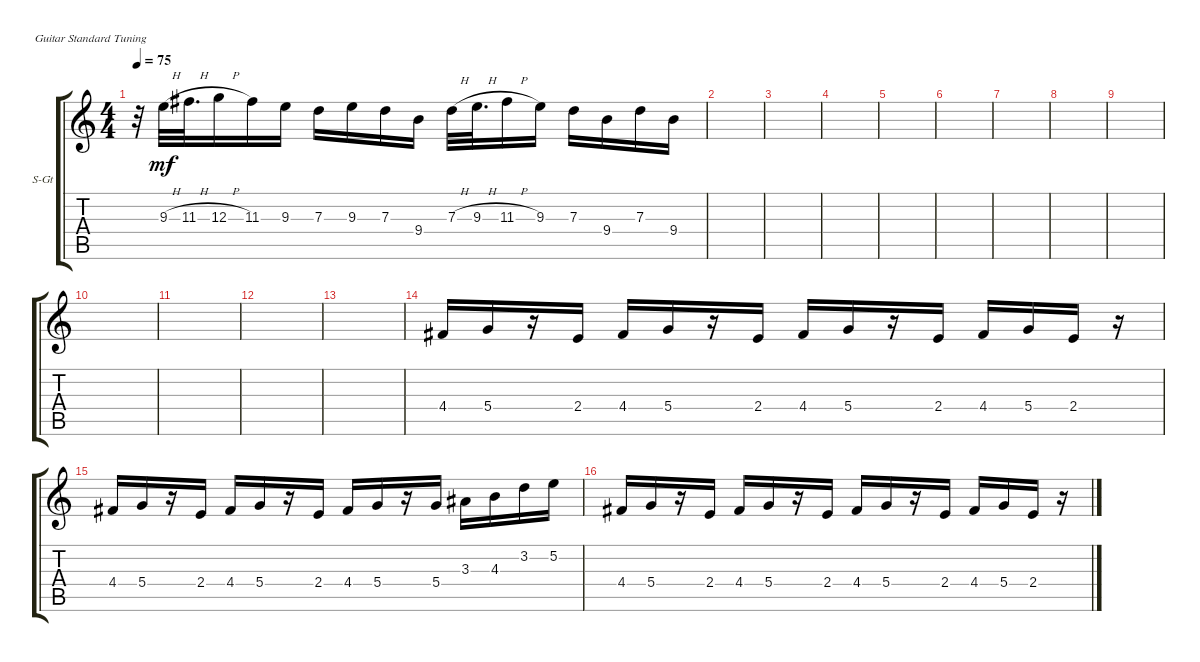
\defaultSystemsLayout 4
\bracketExtendMode groupsimilarinstruments
\firstSystemTrackNameOrientation horizontal
\otherSystemsTrackNameOrientation horizontal
\track ("Steel Guitar" "S-Gt") {instrument acousticguitarsteel}
\staff {score tabs}
\tuning (E4 B3 G3 D3 A2 E2)
\ts (4 4)
\tempo 75
\clef g2
\scale
0.485477
\ks c
r.32{dy mf instrument acousticguitarsteel} 9.3{h}.32 11.3{h}.32{d} 12.3{h}.16 11.3.16 9.3.16 7.3.16 9.3.16 7.3.16 9.4.16 7.3{h}.32 9.3{h}.32{d} 11.3{h}.16 9.3.16 7.3.16 9.4.16 7.3.16 9.4.16 |
\scale
0.257261 |
\scale
0.257261 |
\scale
0.333333 |
\scale
0.333333 |
\scale
0.333333 |
\scale
0.333333 |
\scale
0.333333 |
\scale
0.333333 |
\scale
0.333333 |
\scale
0.333333 |
\scale
0.333333 |
|
4.4.16 5.4.16 r.16 2.4.16 4.4.16 5.4.16 r.16 2.4.16 4.4.16 5.4.16 r.16 2.4.16 4.4.16 5.4.16 2.4.16 r.16 |
4.4.16 5.4.16 r.16 2.4.16 4.4.16 5.4.16 r.16 2.4.16 4.4.16 5.4.16 r.16 5.4.16 3.3.16 4.3.16 3.2.16 5.2.16 |
4.4.16 5.4.16 r.16 2.4.16 4.4.16 5.4.16 r.16 2.4.16 4.4.16 5.4.16 r.16 2.4.16 4.4.16 5.4.16 2.4.16 r.16
